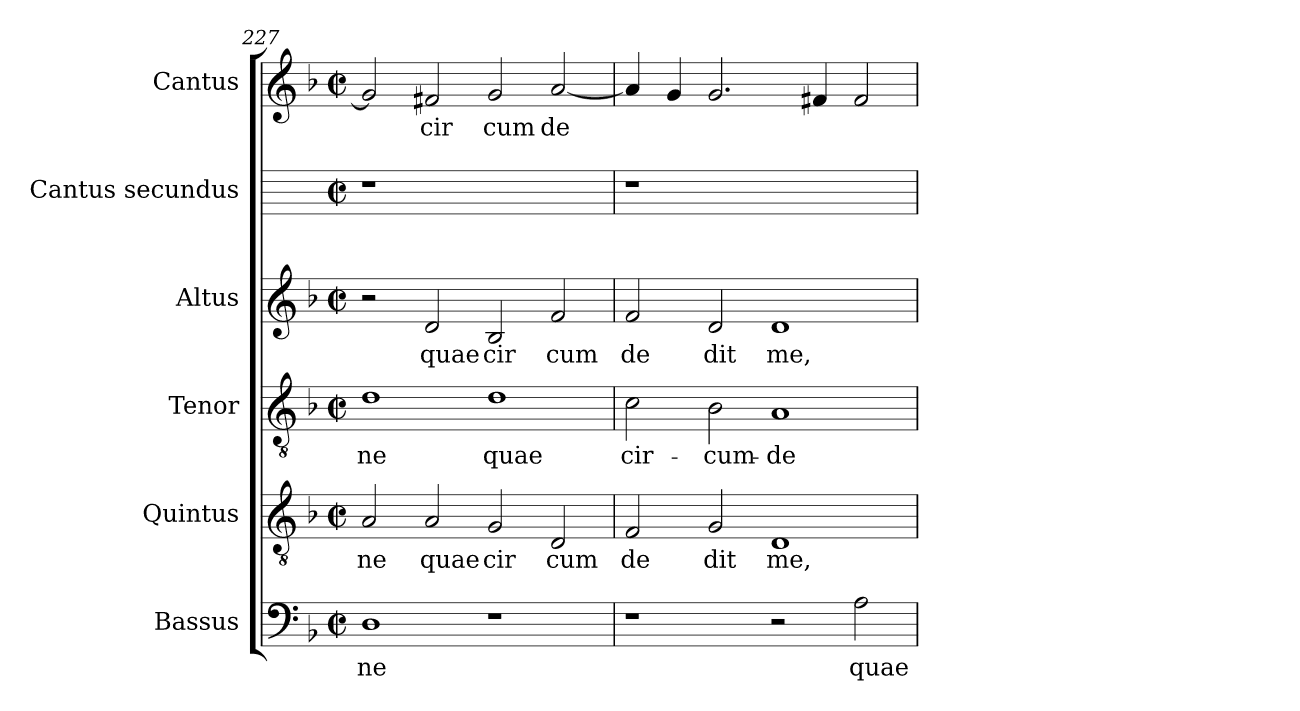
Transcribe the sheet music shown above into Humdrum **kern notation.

**kern	**text	**kern	**text	**kern	**text	**kern	**text	**kern	**kern	**text
*part6	*part6	*part5	*part5	*part4	*part4	*part3	*part3	*part2	*part1	*part1
*staff6	*staff6	*staff5	*staff5	*staff4	*staff4	*staff3	*staff3	*staff2	*staff1	*staff1
*I"Bassus	*	*I"Quintus	*	*I"Tenor	*	*I"Altus	*	*I"Cantus  secundus	*I"Cantus	*
*I'B	*	*I'Q	*	*I'T	*	*I'A	*	*	*I'C	*
*clefF4	*	*clefGv2	*	*clefGv2	*	*clefG2	*	*	*clefG2	*
*k[b-]	*	*k[b-]	*	*k[b-]	*	*k[b-]	*	*k[]	*k[b-]	*
*F:	*	*F:	*	*F:	*	*F:	*	*C:	*F:	*
*M2/2	*	*M2/2	*	*M2/2	*	*M2/2	*	*M2/2	*M2/2	*
*met(c|)	*	*met(c|)	*	*met(c|)	*	*met(c|)	*	*met(c|)	*met(c|)	*
=227	=227	=227	=227	=227	=227	=227	=227	=227	=227	=227
!	!LO:LY:b:cj	!	!LO:LY:b:cj	!	!LO:LY:b:cj	!	!	!	!	!LO:LY:b:cj
1D	ne	2A/	ne	1d	-ne	2r	.	1r	2g/]	.
!	!	!	!LO:LY:b:cj	!	!	!	!LO:LY:b:cj	!	!	!LO:LY:b:cj
.	.	2A/	quae	.	.	2d/	quae	.	2f#X/	cir
!	!	!	!LO:LY:b:cj	!	!LO:LY:b:cj	!	!LO:LY:b:cj	!	!	!LO:LY:b:cj
1r	.	2G/	cir	1d	quae	2B-/	cir	1ryy	2g/	cum
!	!	!	!LO:LY:b:cj	!	!	!	!LO:LY:b:cj	!	!	!LO:LY:b:cj
.	.	2D/	cum	.	.	2f/	cum	.	[<2a/	de
=228	=228	=228	=228	=228	=228	=228	=228	=228	=228	=228
!	!	!	!LO:LY:b:cj	!	!LO:LY:b:cj	!	!LO:LY:b:cj	!	!	!LO:LY:b:cj
1r	.	2F/	de	2c\	cir-	2f/	de	1r	4a/]	.
!	!	!	!	!	!	!	!	!	!	!LO:LY:b:cj
.	.	.	.	.	.	.	.	.	4g/	.
!	!	!	!LO:LY:b:cj	!	!LO:LY:b:cj	!	!LO:LY:b:cj	!	!	!LO:LY:b:cj
.	.	2G/	dit	2B-\	-cum-	2d/	dit	.	2.g/	.
!	!	!	!LO:LY:b:cj	!	!LO:LY:b:cj	!	!LO:LY:b:cj	!	!	!
2r	.	1D	me,	1A	-de-	1d	me,	1ryy	.	.
!	!	!	!	!	!	!	!	!	!	!LO:LY:b:cj
.	.	.	.	.	.	.	.	.	4f#/	.
!	!LO:LY:b:cj	!	!	!	!	!	!	!	!	!LO:LY:b:cj
2A\	quae	.	.	.	.	.	.	.	2f#/	.
=	=	=	=	=	=	=	=	=	=	=
*-	*-	*-	*-	*-	*-	*-	*-	*-	*-	*-
